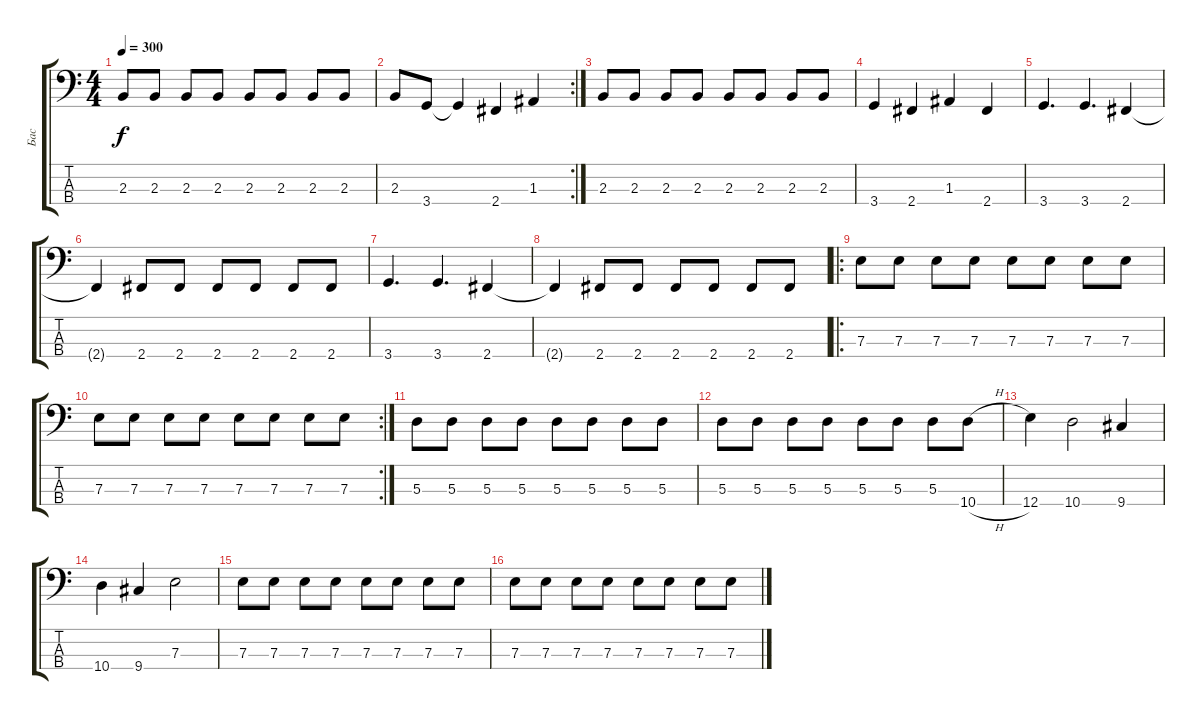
\track ("Бас" "Бас") {instrument electricbasspick}
\staff {score tabs}
\tuning (G2 D2 A1 E1) {hide}
\ts (4 4)
\tempo 300
\clef f4
\ks c
2.3.8{dy f} 2.3.8 2.3.8 2.3.8 2.3.8 2.3.8 2.3.8 2.3.8 |
\rc 2
2.3.8 3.4.8 3.4{t}.4 2.4.4 1.3.4 |
2.3.8 2.3.8 2.3.8 2.3.8 2.3.8 2.3.8 2.3.8 2.3.8 |
3.4.4 2.4.4 1.3.4 2.4.4 |
3.4.4{d} 3.4.4{d} 2.4.4 |
2.4{t}.4 2.4.8 2.4.8 2.4.8 2.4.8 2.4.8 2.4.8 |
3.4.4{d} 3.4.4{d} 2.4.4 |
2.4{t}.4 2.4.8 2.4.8 2.4.8 2.4.8 2.4.8 2.4.8 |
\ro
7.3.8 7.3.8 7.3.8 7.3.8 7.3.8 7.3.8 7.3.8 7.3.8 |
\rc 2
7.3.8 7.3.8 7.3.8 7.3.8 7.3.8 7.3.8 7.3.8 7.3.8 |
5.3.8 5.3.8 5.3.8 5.3.8 5.3.8 5.3.8 5.3.8 5.3.8 |
5.3.8 5.3.8 5.3.8 5.3.8 5.3.8 5.3.8 5.3.8 10.4{h}.8 |
12.4.4 10.4.2 9.4.4 |
10.4.4 9.4.4 7.3.2 |
7.3.8 7.3.8 7.3.8 7.3.8 7.3.8 7.3.8 7.3.8 7.3.8 |
7.3.8 7.3.8 7.3.8 7.3.8 7.3.8 7.3.8 7.3.8 7.3.8
